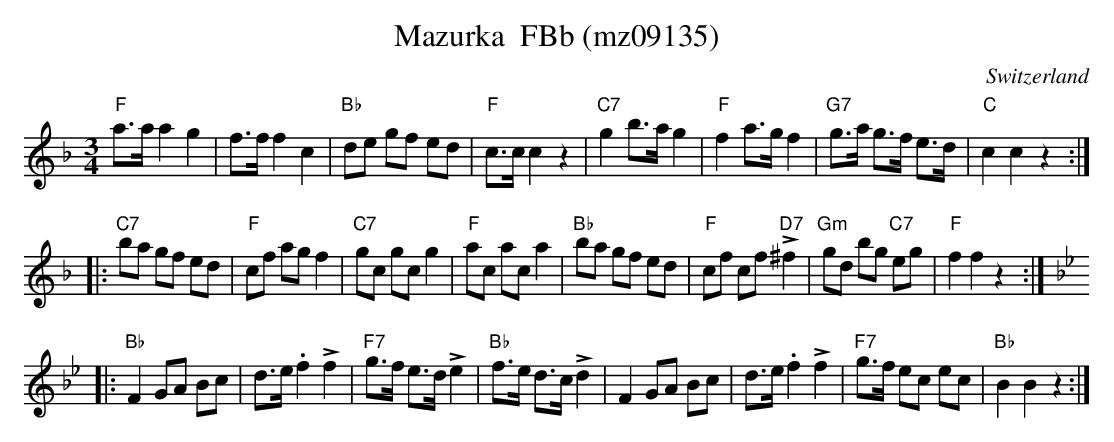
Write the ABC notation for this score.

X:1
T:Mazurka  FBb (mz09135)
M:3/4
L:1/8
O:Switzerland
K:F major
"F"a>aa2g2 | f>ff2c2 | "Bb"de gf ed | "F"c>cc2z2 | "C7"g2b>ag2 | "F"f2a>gf2 | "G7"g>a g>f e>d | "C"c2c2z2 ::
"C7"ba gf ed | "F"cf agf2 | "C7"gc gcg2 | "F"ac aca2 | "Bb"ba gf ed | "F"cf cf!>!"D7"^f2 | "Gm"gd bg "C7"eg | "F"f2f2z2 :: [K:Bb]
"Bb"F2 GA Bc | d>e.f2!>!f2 | "F7"g>f e>d!>!e2 | "Bb"f>e d>c!>!d2 | F2 GA Bc | d>e.f2!>!f2 | "F7"g>f ec ec | "Bb"B2B2z2 :|
